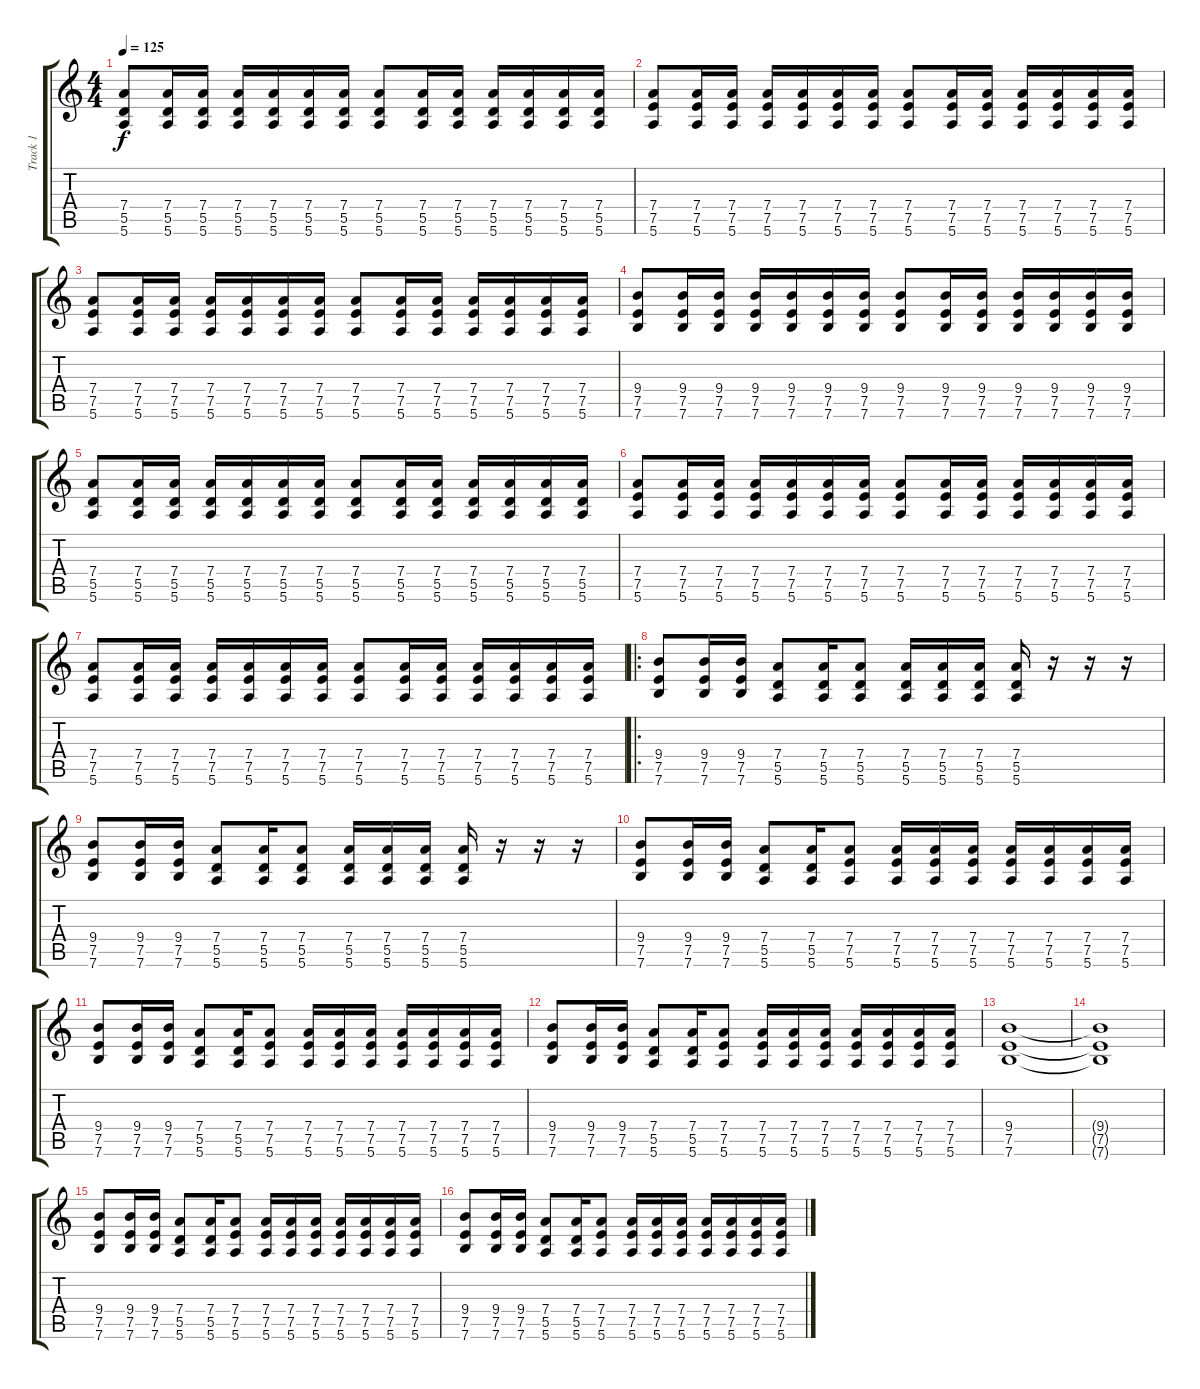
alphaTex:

\track ("Track 1" "Track 1") {instrument overdrivenguitar}
\staff {score tabs}
\tuning (E4 B3 G3 D3 A2 E2) {hide}
\ts (4 4)
\tempo 125
\clef g2
\ks c
(7.4 5.5 5.6).8{dy f} (7.4 5.5 5.6).16 (7.4 5.5 5.6).16 (7.4 5.5 5.6).16 (7.4 5.5 5.6).16 (7.4 5.5 5.6).16 (7.4 5.5 5.6).16 (7.4 5.5 5.6).8 (7.4 5.5 5.6).16 (7.4 5.5 5.6).16 (7.4 5.5 5.6).16 (7.4 5.5 5.6).16 (7.4 5.5 5.6).16 (7.4 5.5 5.6).16 |
(7.4 7.5 5.6).8 (7.4 7.5 5.6).16 (7.4 7.5 5.6).16 (7.4 7.5 5.6).16 (7.4 7.5 5.6).16 (7.4 7.5 5.6).16 (7.4 7.5 5.6).16 (7.4 7.5 5.6).8 (7.4 7.5 5.6).16 (7.4 7.5 5.6).16 (7.4 7.5 5.6).16 (7.4 7.5 5.6).16 (7.4 7.5 5.6).16 (7.4 7.5 5.6).16 |
(7.4 7.5 5.6).8 (7.4 7.5 5.6).16 (7.4 7.5 5.6).16 (7.4 7.5 5.6).16 (7.4 7.5 5.6).16 (7.4 7.5 5.6).16 (7.4 7.5 5.6).16 (7.4 7.5 5.6).8 (7.4 7.5 5.6).16 (7.4 7.5 5.6).16 (7.4 7.5 5.6).16 (7.4 7.5 5.6).16 (7.4 7.5 5.6).16 (7.4 7.5 5.6).16 |
(9.4 7.5 7.6).8 (9.4 7.5 7.6).16 (9.4 7.5 7.6).16 (9.4 7.5 7.6).16 (9.4 7.5 7.6).16 (9.4 7.5 7.6).16 (9.4 7.5 7.6).16 (9.4 7.5 7.6).8 (9.4 7.5 7.6).16 (9.4 7.5 7.6).16 (9.4 7.5 7.6).16 (9.4 7.5 7.6).16 (9.4 7.5 7.6).16 (9.4 7.5 7.6).16 |
(7.4 5.5 5.6).8 (7.4 5.5 5.6).16 (7.4 5.5 5.6).16 (7.4 5.5 5.6).16 (7.4 5.5 5.6).16 (7.4 5.5 5.6).16 (7.4 5.5 5.6).16 (7.4 5.5 5.6).8 (7.4 5.5 5.6).16 (7.4 5.5 5.6).16 (7.4 5.5 5.6).16 (7.4 5.5 5.6).16 (7.4 5.5 5.6).16 (7.4 5.5 5.6).16 |
(7.4 7.5 5.6).8 (7.4 7.5 5.6).16 (7.4 7.5 5.6).16 (7.4 7.5 5.6).16 (7.4 7.5 5.6).16 (7.4 7.5 5.6).16 (7.4 7.5 5.6).16 (7.4 7.5 5.6).8 (7.4 7.5 5.6).16 (7.4 7.5 5.6).16 (7.4 7.5 5.6).16 (7.4 7.5 5.6).16 (7.4 7.5 5.6).16 (7.4 7.5 5.6).16 |
(7.4 7.5 5.6).8 (7.4 7.5 5.6).16 (7.4 7.5 5.6).16 (7.4 7.5 5.6).16 (7.4 7.5 5.6).16 (7.4 7.5 5.6).16 (7.4 7.5 5.6).16 (7.4 7.5 5.6).8 (7.4 7.5 5.6).16 (7.4 7.5 5.6).16 (7.4 7.5 5.6).16 (7.4 7.5 5.6).16 (7.4 7.5 5.6).16 (7.4 7.5 5.6).16 |
\ro
(9.4 7.5 7.6).8 (9.4 7.5 7.6).16 (9.4 7.5 7.6).16 (7.4 5.5 5.6).8 (7.4 5.5 5.6).16 (7.4 5.5 5.6).8 (7.4 5.5 5.6).16 (7.4 5.5 5.6).16 (7.4 5.5 5.6).16 (7.4 5.5 5.6).16 r.16 r.16 r.16 |
(9.4 7.5 7.6).8 (9.4 7.5 7.6).16 (9.4 7.5 7.6).16 (7.4 5.5 5.6).8 (7.4 5.5 5.6).16 (7.4 5.5 5.6).8 (7.4 5.5 5.6).16 (7.4 5.5 5.6).16 (7.4 5.5 5.6).16 (7.4 5.5 5.6).16 r.16 r.16 r.16 |
(9.4 7.5 7.6).8 (9.4 7.5 7.6).16 (9.4 7.5 7.6).16 (7.4 5.5 5.6).8 (7.4 5.5 5.6).16 (7.4 7.5 5.6).8 (7.4 7.5 5.6).16 (7.4 7.5 5.6).16 (7.4 7.5 5.6).16 (7.4 7.5 5.6).16 (7.4 7.5 5.6).16 (7.4 7.5 5.6).16 (7.4 7.5 5.6).16 |
(9.4 7.5 7.6).8 (9.4 7.5 7.6).16 (9.4 7.5 7.6).16 (7.4 5.5 5.6).8 (7.4 5.5 5.6).16 (7.4 7.5 5.6).8 (7.4 7.5 5.6).16 (7.4 7.5 5.6).16 (7.4 7.5 5.6).16 (7.4 7.5 5.6).16 (7.4 7.5 5.6).16 (7.4 7.5 5.6).16 (7.4 7.5 5.6).16 |
(9.4 7.5 7.6).8 (9.4 7.5 7.6).16 (9.4 7.5 7.6).16 (7.4 5.5 5.6).8 (7.4 5.5 5.6).16 (7.4 7.5 5.6).8 (7.4 7.5 5.6).16 (7.4 7.5 5.6).16 (7.4 7.5 5.6).16 (7.4 7.5 5.6).16 (7.4 7.5 5.6).16 (7.4 7.5 5.6).16 (7.4 7.5 5.6).16 |
(9.4 7.5 7.6).1 |
(9.4{t} 7.5{t} 7.6{t}).1 |
(9.4 7.5 7.6).8 (9.4 7.5 7.6).16 (9.4 7.5 7.6).16 (7.4 5.5 5.6).8 (7.4 5.5 5.6).16 (7.4 7.5 5.6).8 (7.4 7.5 5.6).16 (7.4 7.5 5.6).16 (7.4 7.5 5.6).16 (7.4 7.5 5.6).16 (7.4 7.5 5.6).16 (7.4 7.5 5.6).16 (7.4 7.5 5.6).16 |
(9.4 7.5 7.6).8 (9.4 7.5 7.6).16 (9.4 7.5 7.6).16 (7.4 5.5 5.6).8 (7.4 5.5 5.6).16 (7.4 7.5 5.6).8 (7.4 7.5 5.6).16 (7.4 7.5 5.6).16 (7.4 7.5 5.6).16 (7.4 7.5 5.6).16 (7.4 7.5 5.6).16 (7.4 7.5 5.6).16 (7.4 7.5 5.6).16
